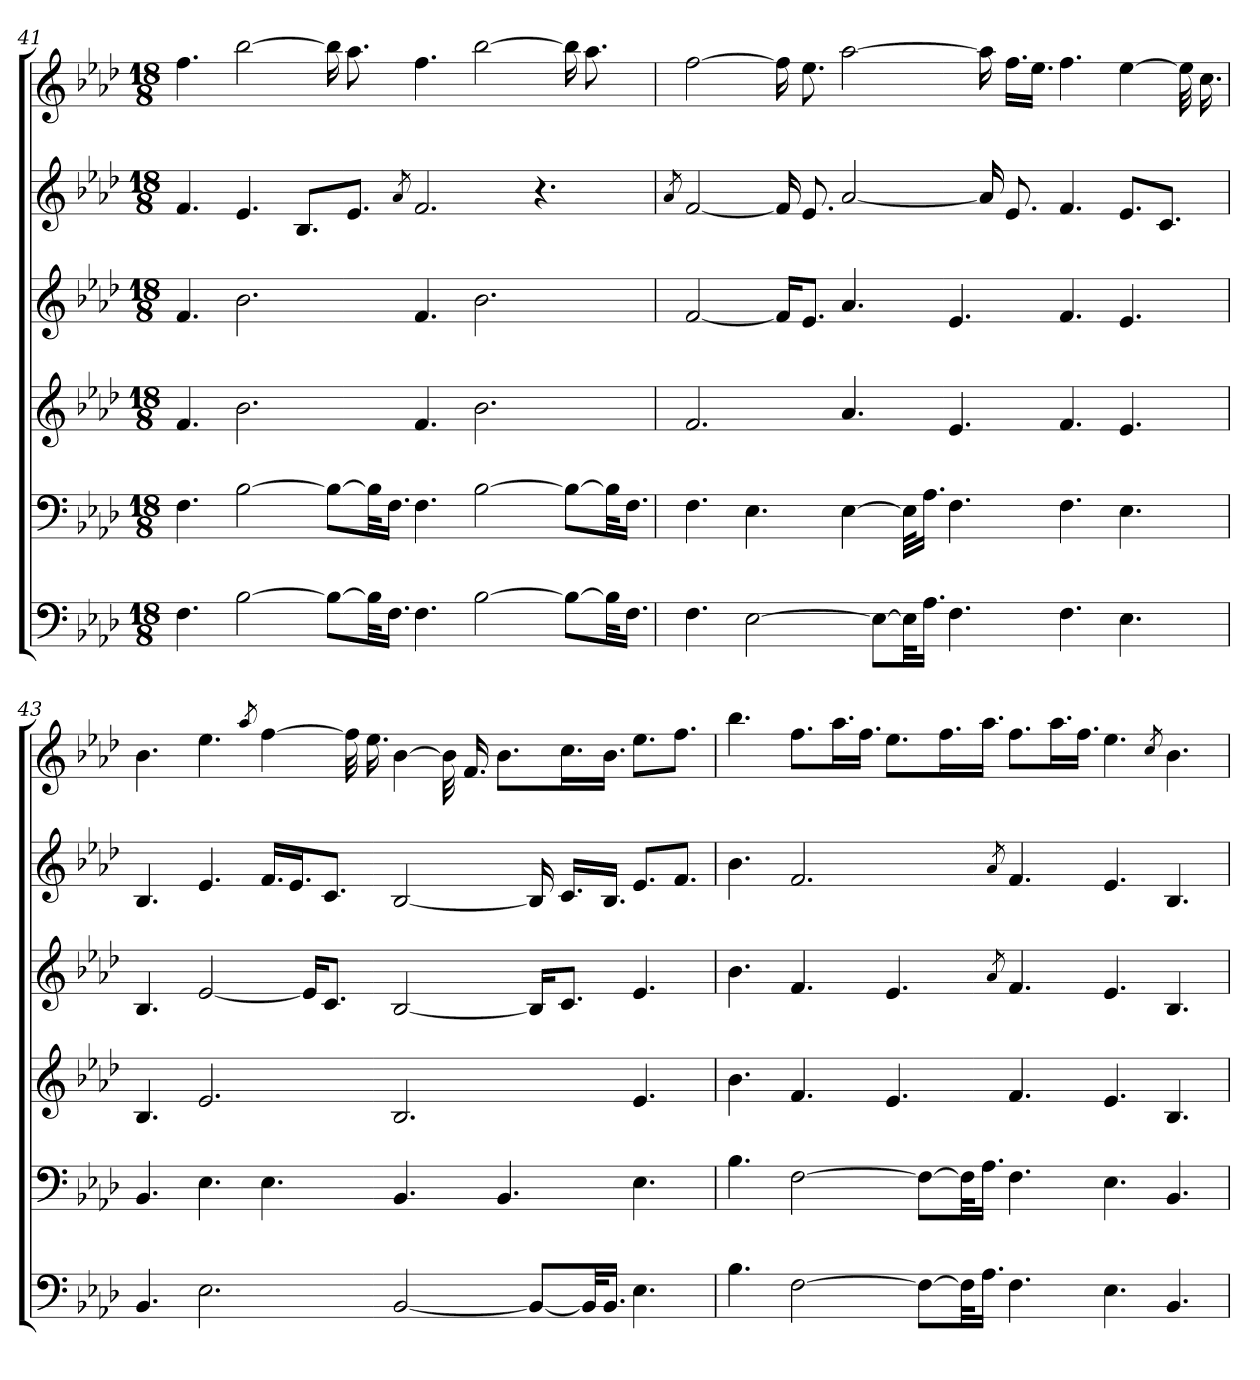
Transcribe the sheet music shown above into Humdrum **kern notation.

**kern	**kern	**kern	**kern	**kern	**kern
*part6	*part5	*part4	*part3	*part2	*part1
*staff6	*staff5	*staff4	*staff3	*staff2	*staff1
*clefF4	*clefF4	*clefG2	*clefG2	*clefG2	*clefG2
*k[b-e-a-d-]	*k[b-e-a-d-]	*k[b-e-a-d-]	*k[b-e-a-d-]	*k[b-e-a-d-]	*k[b-e-a-d-]
*M18/8	*M18/8	*M18/8	*M18/8	*M18/8	*M18/8
=41	=41	=41	=41	=41	=41
4.F	4.F	4.f	4.f	4.f	4.ff
[2B-	[2B-	2.b-	2.b-	4.e-	[2bb-
.	.	.	.	8.B-/L	.
8B-\L_	8B-\L_	.	.	.	16bb-]
.	.	.	.	8.e-/J	8.aa-
32B-\KL]	32B-\KL]	.	.	.	.
16.F\JJ	16.F\JJ	.	.	.	.
.	.	.	.	8qa-	.
4.F	4.F	4.f	4.f	2.f	4.ff
[2B-	[2B-	2.b-	2.b-	.	[2bb-
.	.	.	.	4.r	.
8B-\L_	8B-\L_	.	.	.	16bb-]
.	.	.	.	.	8.aa-
32B-\KL]	32B-\KL]	.	.	.	.
16.F\JJ	16.F\JJ	.	.	.	.
=42	=42	=42	=42	=42	=42
.	.	.	.	8qa-	.
4.F	4.F	2.f	[2f	[2f	[2ff
[2E-	4.E-	.	.	.	.
.	.	.	16f/KL]	16f]	16ff]
.	.	.	8.e-/J	8.e-	8.ee-
.	[4E-	4.a-	4.a-	[2a-	[2aa-
8E-\L_	.	.	.	.	.
32E-\KL]	32E-\KLL]	.	.	.	.
16.A-\JJ	16.A-\JJ	.	.	.	.
4.F	4.F	4.e-	4.e-	.	.
.	.	.	.	16a-]	16aa-]
.	.	.	.	8.e-	16.ff\LL
.	.	.	.	.	16.ee-\JJ
4.F	4.F	4.f	4.f	4.f	4.ff
4.E-	4.E-	4.e-	4.e-	8.e-/L	[4ee-
.	.	.	.	8.c/J	.
.	.	.	.	.	32ee-]
.	.	.	.	.	16.cc
=43	=43	=43	=43	=43	=43
4.BB-	4.BB-	4.B-	4.B-	4.B-	4.b-
2.E-	4.E-	2.e-	[2e-	4.e-	4.ee-
.	.	.	.	.	8qaa-
.	4.E-	.	.	16.f/LL	[4ff
.	.	.	.	16.e-/J	.
.	.	.	16e-/KL]	.	.
.	.	.	8.c/J	8.c/J	.
.	.	.	.	.	32ff]
.	.	.	.	.	16.ee-
[2BB-	4.BB-	2.B-	[2B-	[2B-	[4b-
.	.	.	.	.	32b-]
.	.	.	.	.	16.f
.	4.BB-	.	.	.	8.b-\L
8BB-/L_	.	.	16B-/KL]	16B-]	.
.	.	.	8.c/J	16.c/LL	16.cc\L
32BB-/KL]	.	.	.	.	.
16.BB-/JJ	.	.	.	16.B-/JJ	16.b-\JJ
4.E-	4.E-	4.e-	4.e-	8.e-/L	8.ee-\L
.	.	.	.	8.f/J	8.ff\J
=44	=44	=44	=44	=44	=44
4.B-	4.B-	4.b-	4.b-	4.b-	4.bb-
[2F	[2F	4.f	4.f	2.f	8.ff\L
.	.	.	.	.	16.aa-\L
.	.	.	.	.	16.ff\JJ
.	.	4.e-	4.e-	.	8.ee-\L
8F\L_	8F\L_	.	.	.	.
.	.	.	.	.	16.ff\L
32F\KL]	32F\KL]	.	.	.	.
16.A-\JJ	16.A-\JJ	.	.	.	16.aa-\JJ
.	.	.	8qa-	8qa-	.
4.F	4.F	4.f	4.f	4.f	8.ff\L
.	.	.	.	.	16.aa-\L
.	.	.	.	.	16.ff\JJ
4.E-	4.E-	4.e-	4.e-	4.e-	4.ee-
.	.	.	.	.	8qcc
4.BB-	4.BB-	4.B-	4.B-	4.B-	4.b-
=	=	=	=	=	=
*-	*-	*-	*-	*-	*-
